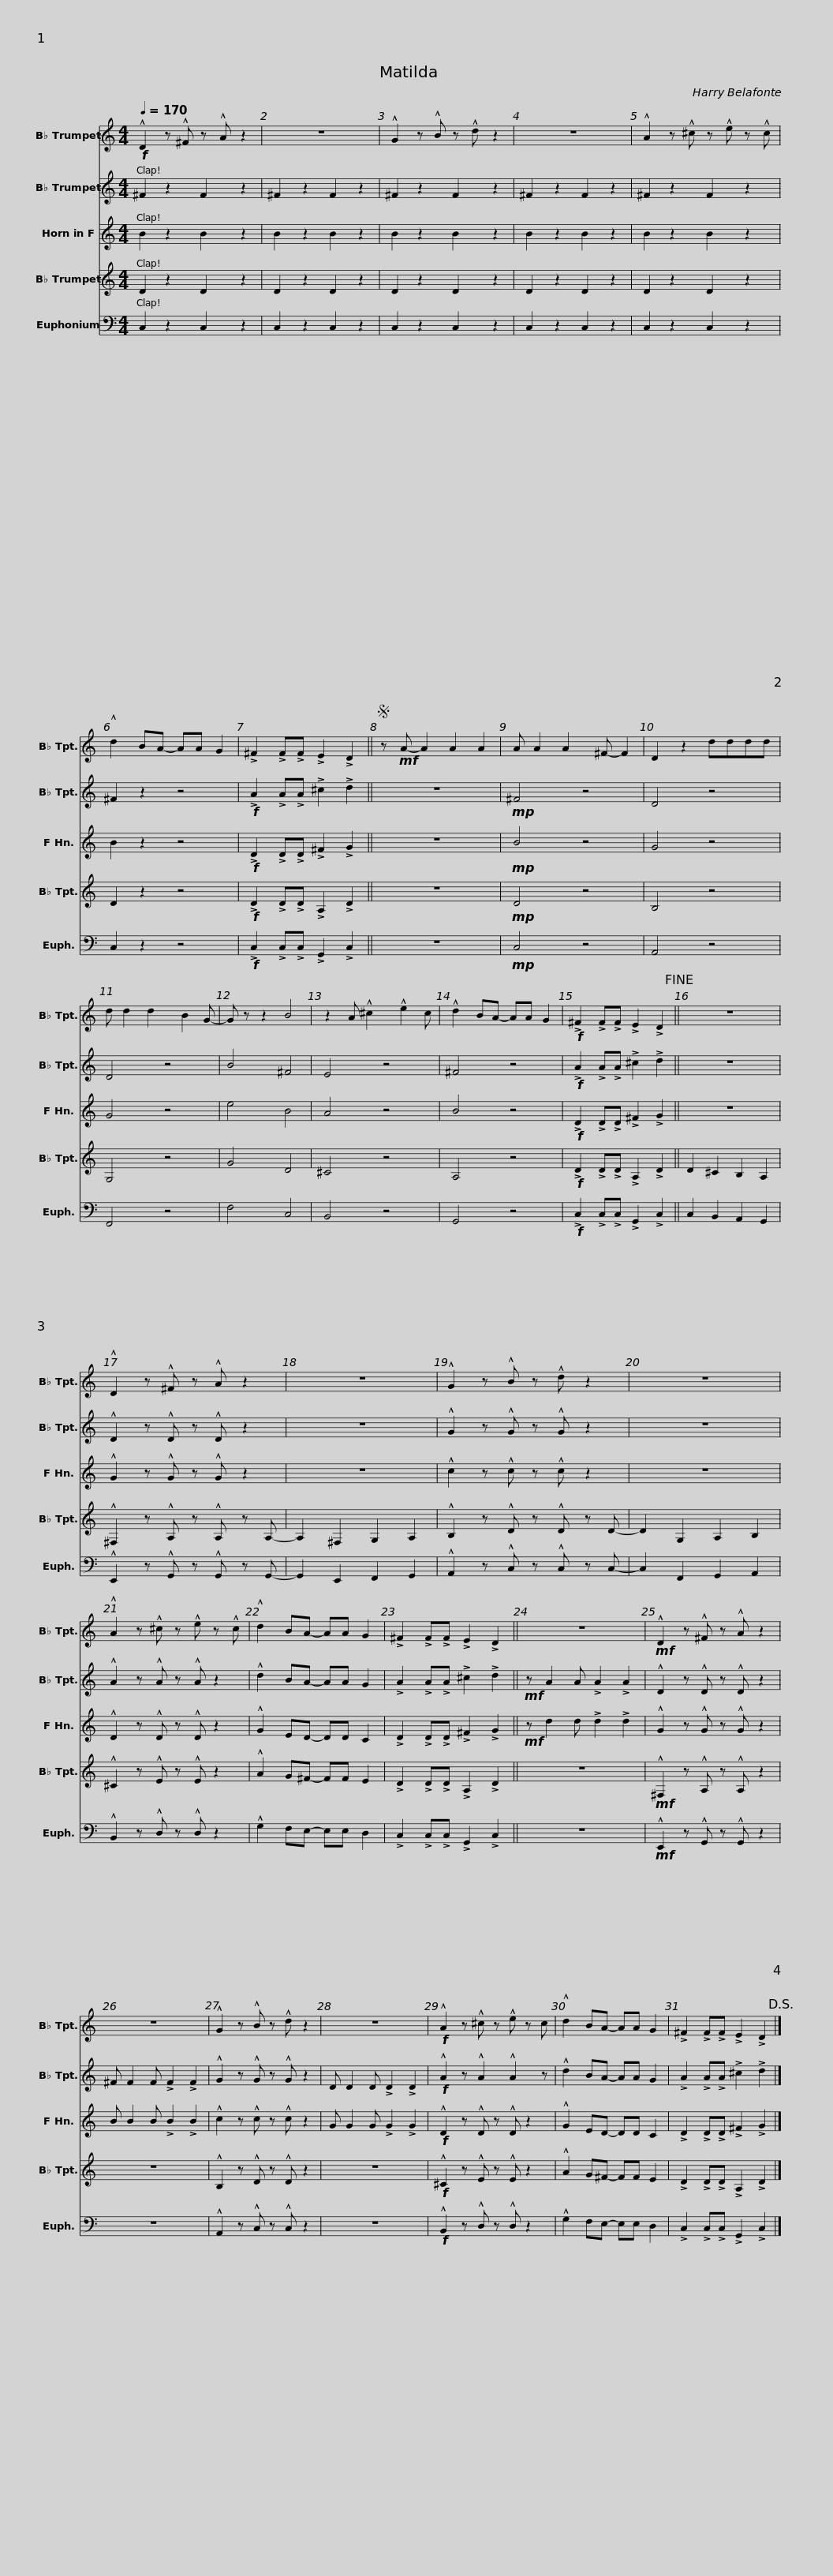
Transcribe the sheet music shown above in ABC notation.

X:1
%%score 1 2 3 4 5
L:1/8
Q:1/4=170
M:4/4
I:linebreak $
K:C
V:1 treble transpose=-2
V:2 treble transpose=-2
V:3 treble transpose=-7
V:4 treble transpose=-2
V:5 bass
V:1
[K:C]!f! !^!D2 z !^!^F z !^!A z2 | z8 | !^!G2 z !^!B z !^!d z2 | z8 | !^!A2 z !^!^c z !^!e z !^!c | %5
 !^!d2 BA- AA G2 |$ !>!^F2 !>!F!>!F !>!E2 !>!D2 ||S z!mf! A- A2 A2 A2 | A A2 A2 ^F- F2 | D2 z2 dddd | %10
 d d2 d2 B2 G- | G z z2 B4 |$ z2 A !^!^c2 !^!e2 c | !^!d2 BA- AA G2 |!f! !>!^F2 !>!F!>!F !>!E2 !>!D2!fine! || %15
 z8 | !^!D2 z !^!^F z !^!A z2 |$ z8 | !^!G2 z !^!B z !^!d z2 | z8 | %20
 !^!A2 z !^!^c z !^!e z !^!c | !^!d2 BA- AA G2 |$ !>!^F2 !>!F!>!F !>!E2 !>!D2 || z8 |!mf! !^!D2 z !^!^F z !^!A z2 | %25
 z8 | !^!G2 z !^!B z !^!d z2 | z8 |$!f! !^!A2 z !^!^c z !^!e z c | !^!d2 BA- AA G2 | %30
 !>!^F2 !>!F!>!F !>!E2 !>!D2!D.S.! |] %31
V:2
[K:C] ^F2 z2 F2 z2 | ^F2 z2 F2 z2 | ^F2 z2 F2 z2 | ^F2 z2 F2 z2 | ^F2 z2 F2 z2 | %5
 ^F2 z2 z4 |$!f! !>!A2 !>!A!>!A !>!^c2 !>!d2 || z8 |!mp! ^F4 z4 | D4 z4 | %10
 D4 z4 | B4 ^F4 |$ E4 z4 | ^F4 z4 |!f! !>!A2 !>!A!>!A !>!^c2 !>!d2 || %15
 z8 | !^!D2 z !^!D z !^!D z2 |$ z8 | !^!G2 z !^!G z !^!G z2 | z8 | %20
 !^!A2 z !^!A z !^!A z2 | !^!d2 BA- AA G2 |$ !>!A2 !>!A!>!A !>!^c2 !>!d2 ||!mf! z A2 A !>!A2 !>!A2 | !^!D2 z !^!D z !^!D z2 | %25
 ^F F2 F !>!F2 !>!F2 | !^!G2 z !^!G z !^!G z2 | D D2 D !>!D2 !>!D2 |$!f! !^!A2 z !^!A2 !^!A2 z | !^!d2 BA- AA G2 | %30
 !>!A2 !>!A!>!A !>!^c2 !>!d2 |] %31
V:3
[K:C] B2 z2 B2 z2 | B2 z2 B2 z2 | B2 z2 B2 z2 | B2 z2 B2 z2 | B2 z2 B2 z2 | %5
 B2 z2 z4 |$!f! !>!D2 !>!D!>!D !>!^F2 !>!G2 || z8 |!mp! B4 z4 | G4 z4 | %10
 G4 z4 | e4 B4 |$ A4 z4 | B4 z4 |!f! !>!D2 !>!D!>!D !>!^F2 !>!G2 || %15
 z8 | !^!G2 z !^!G z !^!G z2 |$ z8 | !^!c2 z !^!c z !^!c z2 | z8 | %20
 !^!D2 z !^!D z !^!D z2 | !^!G2 ED- DD C2 |$ !>!D2 !>!D!>!D !>!^F2 !>!G2 ||!mf! z d2 d !>!d2 !>!d2 | !^!G2 z !^!G z !^!G z2 | %25
 B B2 B !>!B2 !>!B2 | !^!c2 z !^!c z !^!c z2 | G G2 G !>!G2 !>!G2 |$!f! !^!D2 z !^!D z !^!D z2 | !^!G2 ED- DD C2 | %30
 !>!D2 !>!D!>!D !>!^F2 !>!G2 |] %31
V:4
[K:C] D2 z2 D2 z2 | D2 z2 D2 z2 | D2 z2 D2 z2 | D2 z2 D2 z2 | D2 z2 D2 z2 | %5
 D2 z2 z4 |$!f! !>!D2 !>!D!>!D !>!A,2 !>!D2 || z8 |!mp! D4 z4 | B,4 z4 | %10
 G,4 z4 | G4 D4 |$ ^C4 z4 | A,4 z4 |!f! !>!D2 !>!D!>!D !>!A,2 !>!D2 || %15
 D2 ^C2 B,2 A,2 | !^!^F,2 z !^!A, z !^!A, z A,- |$ A,2 ^F,2 G,2 A,2 | !^!B,2 z !^!D z !^!D z D- | D2 G,2 A,2 B,2 | %20
 !^!^C2 z !^!E z !^!E z2 | !^!A2 G^F- FF E2 |$ !>!D2 !>!D!>!D !>!A,2 !>!D2 || z8 |!mf! !^!^F,2 z !^!A, z !^!A, z2 | %25
 z8 | !^!B,2 z !^!D z !^!D z2 | z8 |$!f! !^!^C2 z !^!E z !^!E z2 | !^!A2 G^F- FF E2 | %30
 !>!D2 !>!D!>!D !>!A,2 !>!D2 |] %31
V:5
 C,2 z2 C,2 z2 | C,2 z2 C,2 z2 | C,2 z2 C,2 z2 | C,2 z2 C,2 z2 | C,2 z2 C,2 z2 | %5
 C,2 z2 z4 |$!f! !>!C,2 !>!C,!>!C, !>!G,,2 !>!C,2 || z8 |!mp! C,4 z4 | A,,4 z4 | %10
 F,,4 z4 | F,4 C,4 |$ B,,4 z4 | G,,4 z4 |!f! !>!C,2 !>!C,!>!C, !>!G,,2 !>!C,2 || %15
 C,2 B,,2 A,,2 G,,2 | !^!E,,2 z !^!G,, z !^!G,, z G,,- |$ G,,2 E,,2 F,,2 G,,2 | !^!A,,2 z !^!C, z !^!C, z C,- | C,2 F,,2 G,,2 A,,2 | %20
 !^!B,,2 z !^!D, z !^!D, z2 | !^!G,2 F,E,- E,E, D,2 |$ !>!C,2 !>!C,!>!C, !>!G,,2 !>!C,2 || z8 |!mf! !^!E,,2 z !^!G,, z !^!G,, z2 | %25
 z8 | !^!A,,2 z !^!C, z !^!C, z2 | z8 |$!f! !^!B,,2 z !^!D, z !^!D, z2 | !^!G,2 F,E,- E,E, D,2 | %30
 !>!C,2 !>!C,!>!C, !>!G,,2 !>!C,2 |] %31
